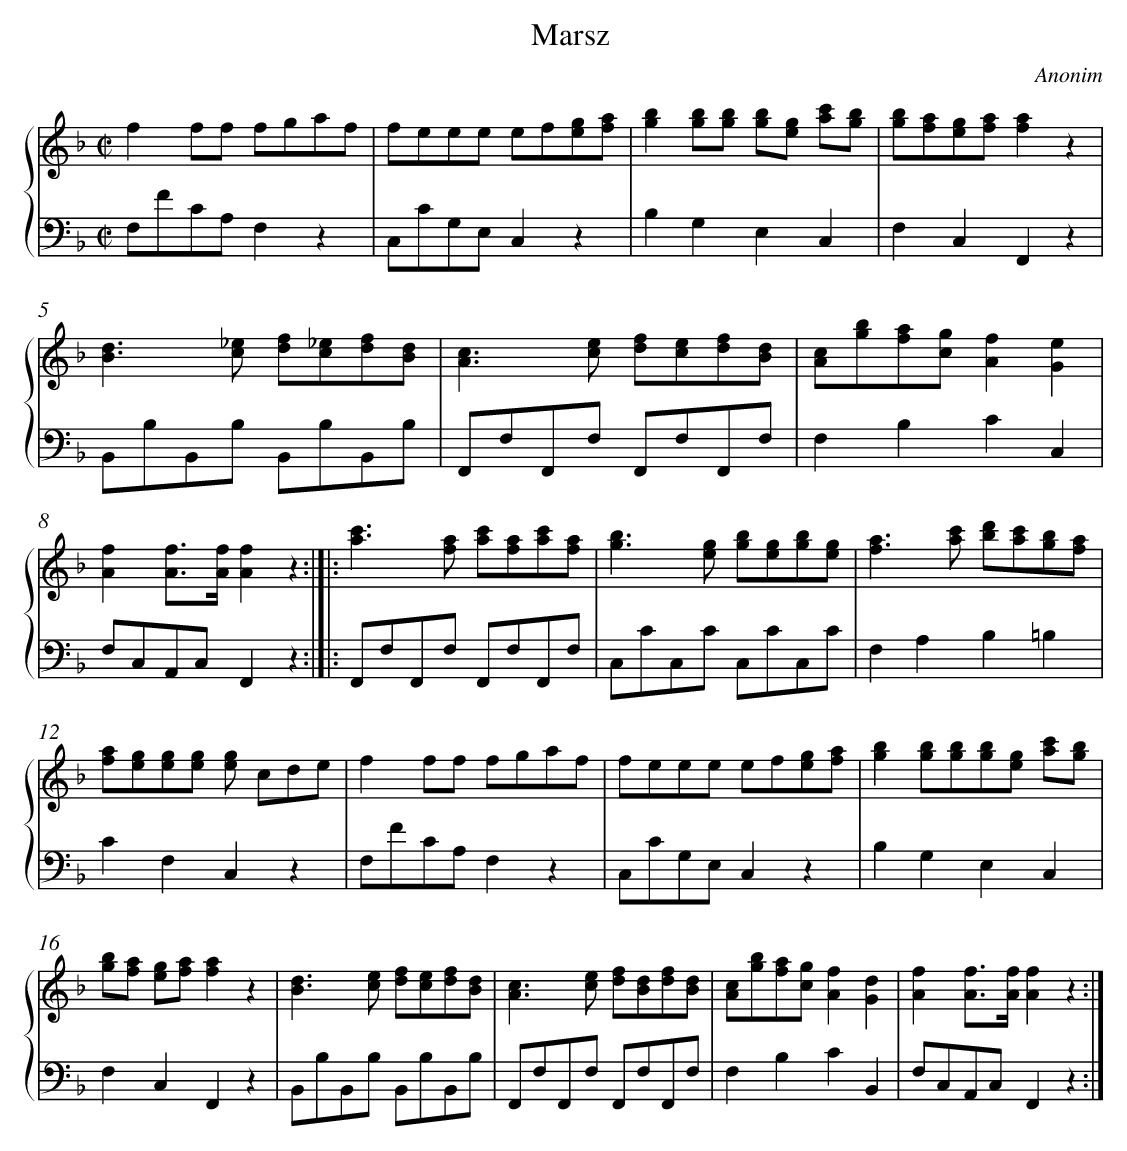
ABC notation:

X:1
T: Marsz
C: Anonim
L: 1/8
M: C|
%%staves {1 2}
V: 1 clef=treble
V: 2 clef=bass
K: F
[V:1] f2ff fgaf |
[V:2] F,FCA,F,2z2 |
[V:1] feee ef[ge][af] |
[V:2] C,CG,E,C,2z2 |
[V:1] [b2g2][bg][bg] [bg][ge] [c'a][bg] |
[V:2] B,2G,2E,2C,2 |
[V:1] [bg][af][ge][af][a2f2]z2 |
[V:2] F,2C,2F,,2z2 |
[V:1] [d2B2]>[_e2c2] [fd][_ec][fd][dB] |
[V:2] B,,B,B,,B, B,,B,B,,B, |
[V:1] [c2A2]>[e2c2] [fd][ec][fd][dB] |
[V:2] F,,F,F,,F, F,,F,F,,F, |
[V:1] [cA][bg][af][gc][f2A2][e2G2] |
[V:2] F,2B,2C2C,2 |
[V:1] [f2A2][fA]>[fA][f2A2]z2 :|]|:
[V:2] F,C,A,,C,F,,2z2 :|]|:
[V:1] [c'2a2]>[a2f2] [c'a][af][c'a][af] |
[V:2] F,,F,F,,F, F,,F,F,,F, |
[V:1] [b2g2]>[g2e2] [bg][ge][bg][ge] |
[V:2] C,CC,C C,CC,C |
[V:1] [a2f2]>[c'2a2] [d'b][c'a][bg][af] |
[V:2] F,2A,2B,2=B,2 |
[V:1] [af][ge][ge][ge] [ge] cde |
[V:2] C2F,2C,2z2 |
[V:1] f2ff fgaf |
[V:2] F,FCA,F,2z2 |
[V:1] feee ef[ge][af] |
[V:2] C,CG,E,C,2z2 |
[V:1] [b2g2][bg][bg][bg][ge] [c'a][bg] |
[V:2] B,2G,2E,2C,2 |
[V:1] [bg][af] [ge][af][a2f2]z2 |
[V:2] F,2C,2F,,2z2 |
[V:1] [d2B2]>[e2c2] [fd][ec][fd][dB] |
[V:2] B,,B,B,,B, B,,B,B,,B, |
[V:1] [c2A2]>[e2c2] [fd][dB][fd][dB] |
[V:2] F,,F,F,,F, F,,F,F,,F, |
[V:1] [cA][bg][af][gc][f2A2][d2G2] |
[V:2] F,2B,2C2B,,2 |
[V:1] [f2A2][fA]>[fA][f2A2]z2 :|]
[V:2] F,C,A,,C,F,,2z2 :|]
